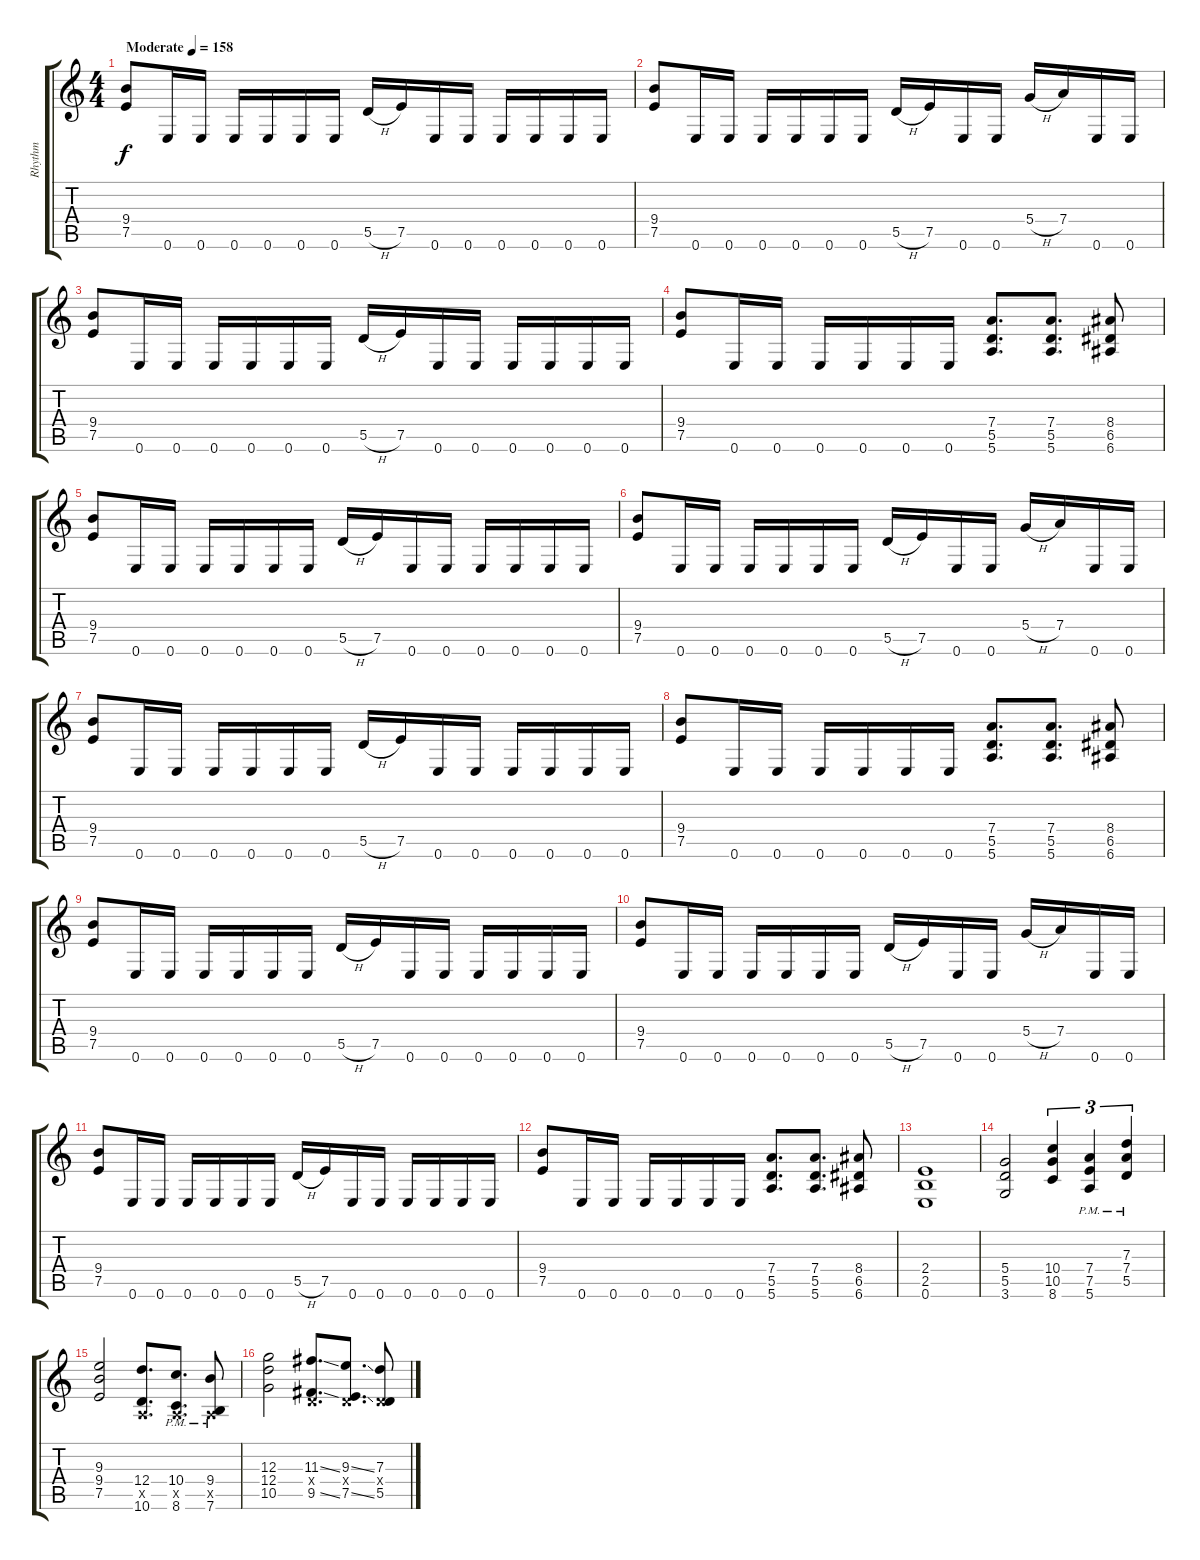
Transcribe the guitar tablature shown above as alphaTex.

\track ("Rhythm" "Rhythm") {instrument overdrivenguitar}
\staff {score tabs}
\tuning (E4 B3 G3 D3 A2 E2) {hide}
\ts (4 4)
\tempo (158 "Moderate")
\clef g2
\ks c
(9.4 7.5).8{dy f instrument overdrivenguitar} 0.6.16 0.6.16 0.6.16 0.6.16 0.6.16 0.6.16 5.5{h}.16 7.5.16 0.6.16 0.6.16 0.6.16 0.6.16 0.6.16 0.6.16 |
(9.4 7.5).8 0.6.16 0.6.16 0.6.16 0.6.16 0.6.16 0.6.16 5.5{h}.16 7.5.16 0.6.16 0.6.16 5.4{h}.16 7.4.16 0.6.16 0.6.16 |
(9.4 7.5).8 0.6.16 0.6.16 0.6.16 0.6.16 0.6.16 0.6.16 5.5{h}.16 7.5.16 0.6.16 0.6.16 0.6.16 0.6.16 0.6.16 0.6.16 |
(9.4 7.5).8 0.6.16 0.6.16 0.6.16 0.6.16 0.6.16 0.6.16 (7.4 5.5 5.6).8{d} (7.4 5.5 5.6).8{d} (8.4 6.5 6.6).8 |
(9.4 7.5).8 0.6.16 0.6.16 0.6.16 0.6.16 0.6.16 0.6.16 5.5{h}.16 7.5.16 0.6.16 0.6.16 0.6.16 0.6.16 0.6.16 0.6.16 |
(9.4 7.5).8 0.6.16 0.6.16 0.6.16 0.6.16 0.6.16 0.6.16 5.5{h}.16 7.5.16 0.6.16 0.6.16 5.4{h}.16 7.4.16 0.6.16 0.6.16 |
(9.4 7.5).8 0.6.16 0.6.16 0.6.16 0.6.16 0.6.16 0.6.16 5.5{h}.16 7.5.16 0.6.16 0.6.16 0.6.16 0.6.16 0.6.16 0.6.16 |
(9.4 7.5).8 0.6.16 0.6.16 0.6.16 0.6.16 0.6.16 0.6.16 (7.4 5.5 5.6).8{d} (7.4 5.5 5.6).8{d} (8.4 6.5 6.6).8 |
(9.4 7.5).8 0.6.16 0.6.16 0.6.16 0.6.16 0.6.16 0.6.16 5.5{h}.16 7.5.16 0.6.16 0.6.16 0.6.16 0.6.16 0.6.16 0.6.16 |
(9.4 7.5).8 0.6.16 0.6.16 0.6.16 0.6.16 0.6.16 0.6.16 5.5{h}.16 7.5.16 0.6.16 0.6.16 5.4{h}.16 7.4.16 0.6.16 0.6.16 |
(9.4 7.5).8 0.6.16 0.6.16 0.6.16 0.6.16 0.6.16 0.6.16 5.5{h}.16 7.5.16 0.6.16 0.6.16 0.6.16 0.6.16 0.6.16 0.6.16 |
(9.4 7.5).8 0.6.16 0.6.16 0.6.16 0.6.16 0.6.16 0.6.16 (7.4 5.5 5.6).8{d} (7.4 5.5 5.6).8{d} (8.4 6.5 6.6).8 |
(2.4 2.5 0.6).1 |
(5.4 5.5 3.6).2 (10.4 10.5 8.6).4{tu (3 2)} (7.4{pm} 7.5{pm} 5.6{pm}).4{tu (3 2)} (7.3{pm} 7.4{pm} 5.5{pm}).4{tu (3 2)} |
(9.3 9.4 7.5).2 (12.4 0.5{x} 10.6).8{d} (10.4{pm} 0.5{x} 8.6{pm}).8{d} (9.4{pm} 0.5{x} 7.6{pm}).8 |
(12.3 12.4 10.5).2 (11.3{ss} 0.4{x} 9.5{ss}).8{d} (9.3{ss} 0.4{x} 7.5{ss}).8{d} (7.3 0.4{x} 5.5).8
